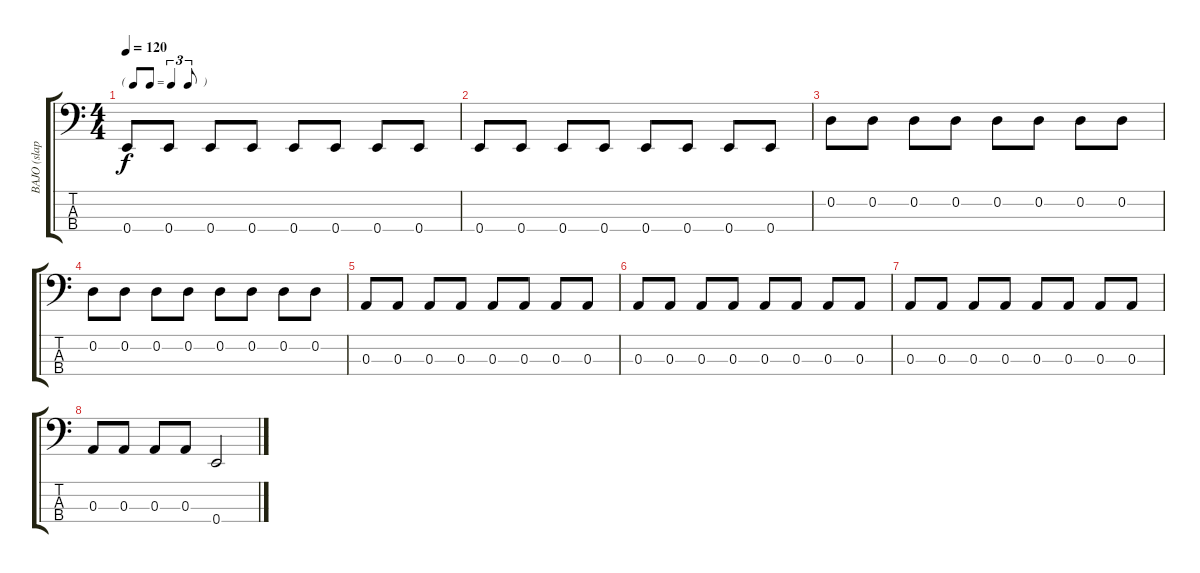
\track ("BAJO (slap 2)" "BAJO (slap") {instrument slapbass2}
\staff {score tabs}
\tuning (G2 D2 A1 E1) {hide}
\ts (4 4)
\tf triplet8th
\tempo 120
\clef f4
\ks c
0.4.8{dy f} 0.4.8 0.4.8 0.4.8 0.4.8 0.4.8 0.4.8 0.4.8 |
0.4.8 0.4.8 0.4.8 0.4.8 0.4.8 0.4.8 0.4.8 0.4.8 |
0.2.8 0.2.8 0.2.8 0.2.8 0.2.8 0.2.8 0.2.8 0.2.8 |
0.2.8 0.2.8 0.2.8 0.2.8 0.2.8 0.2.8 0.2.8 0.2.8 |
0.3.8 0.3.8 0.3.8 0.3.8 0.3.8 0.3.8 0.3.8 0.3.8 |
0.3.8 0.3.8 0.3.8 0.3.8 0.3.8 0.3.8 0.3.8 0.3.8 |
0.3.8 0.3.8 0.3.8 0.3.8 0.3.8 0.3.8 0.3.8 0.3.8 |
0.3.8 0.3.8 0.3.8 0.3.8 0.4.2
